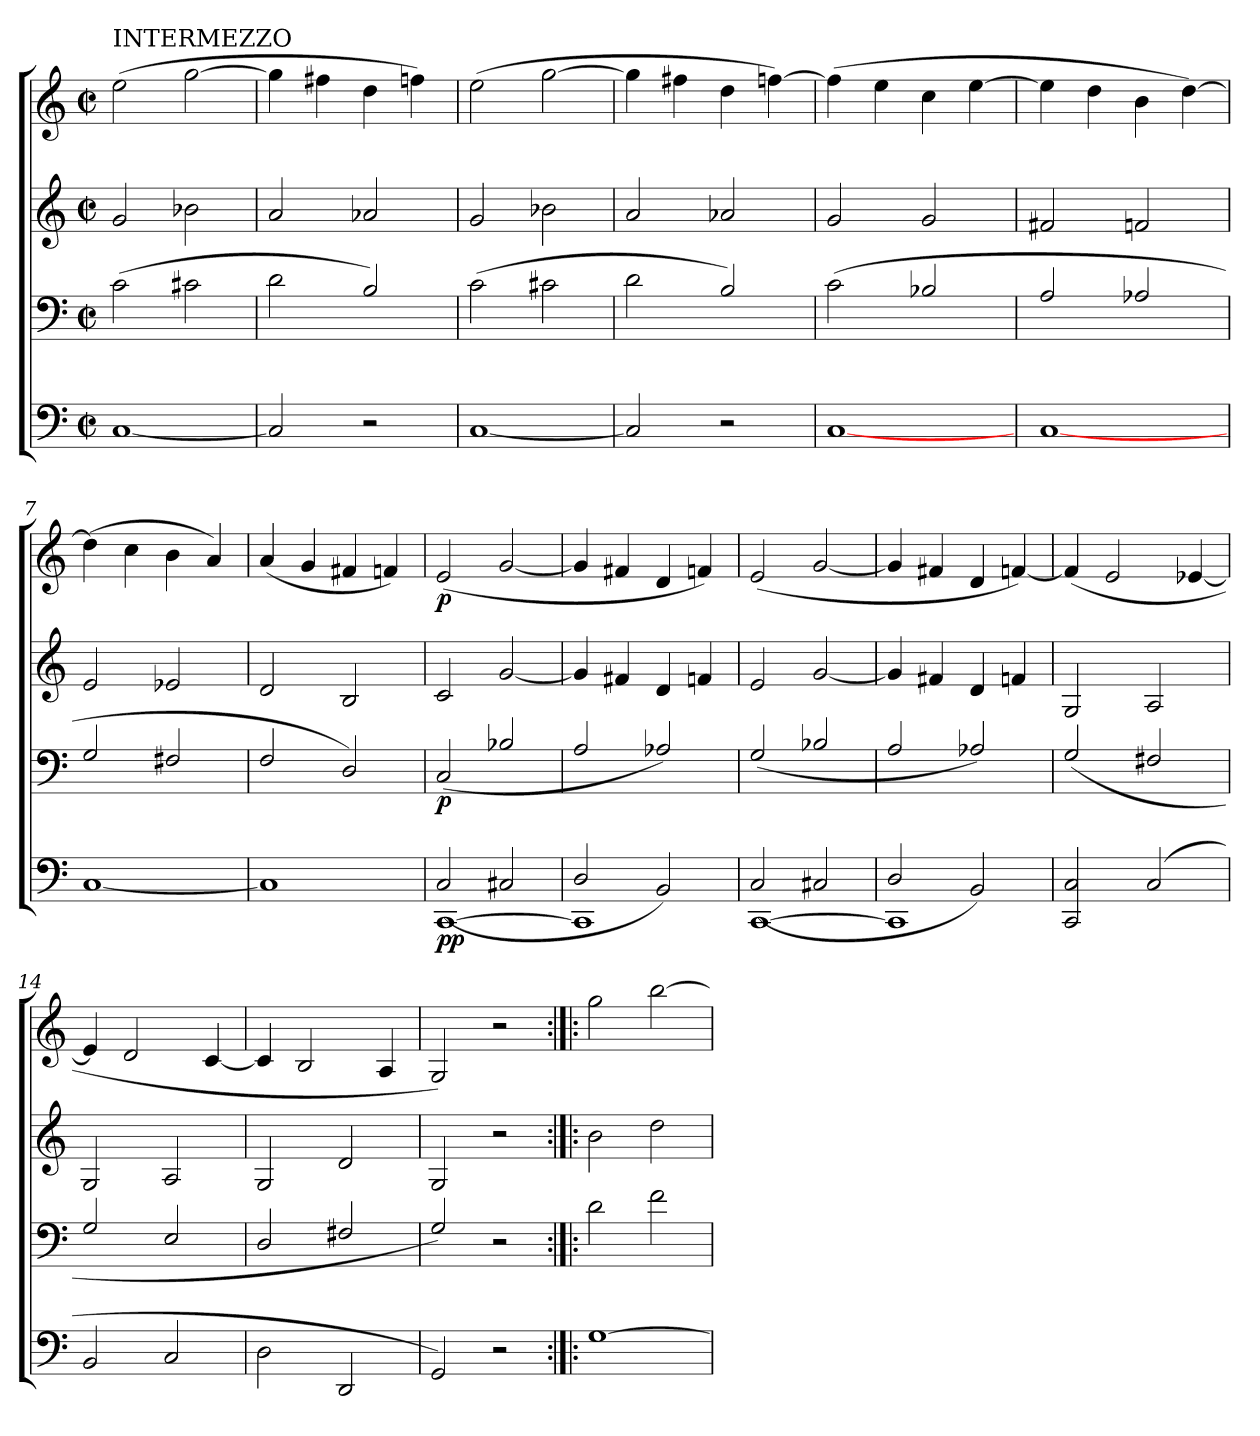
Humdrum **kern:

**kern	**dynam	**kern	**dynam	**kern	**kern	**dynam
*part4	*part4	*part3	*part3	*part2	*part1	*part1
*staff4	*staff4	*staff3	*staff3	*staff2	*staff1	*staff1
*M2/2	*	*M2/2	*	*M2/2	*M2/2	*
*met(c|)	*	*met(c|)	*	*met(c|)	*met(c|)	*
=1	=1	=1	=1	=1	=1	=1
!	!	!	!	!	!LO:TX:a:t=INTERMEZZO	!
[1C	.	(>2c\	.	2g/	(>2ee\	.
.	.	2c#\	.	2b-\	[2gg\	.
=2	=2	=2	=2	=2	=2	=2
2C/]	.	2d\	.	2a/	4gg\]	.
.	.	.	.	.	4ff#\	.
2r	.	2B/)	.	2a-/	4dd\	.
.	.	.	.	.	4ffn\)	.
=3	=3	=3	=3	=3	=3	=3
[1C	.	(>2c\	.	2g/	(>2ee\	.
.	.	2c#\	.	2b-\	[2gg\	.
=4	=4	=4	=4	=4	=4	=4
2C/]	.	2d\	.	2a/	4gg\]	.
.	.	.	.	.	4ff#\	.
2r	.	2B/)	.	2a-/	4dd\	.
.	.	.	.	.	[4ffn\)	.
=5	=5	=5	=5	=5	=5	=5
[1C	.	(>2c\	.	2g/	(>4ff\]	.
.	.	.	.	.	4ee\	.
.	.	2B-/	.	2g/	4cc\	.
.	.	.	.	.	[4ee\	.
=6	=6	=6	=6	=6	=6	=6
[1C	.	2A/	.	2f#/	4ee\]	.
.	.	.	.	.	4dd\	.
.	.	2A-/	.	2fn/	4b\	.
.	.	.	.	.	[4dd\)	.
=7	=7	=7	=7	=7	=7	=7
[1C	.	2G/	.	2e/	(>4dd\]	.
.	.	.	.	.	4cc\	.
.	.	2F#/	.	2e-/	4b\	.
.	.	.	.	.	4a/)	.
=8	=8	=8	=8	=8	=8	=8
1C]	.	2F/	.	2d/	(<4a/	.
.	.	.	.	.	4g/	.
.	.	2D/)	.	2B/	4f#/	.
.	.	.	.	.	4fn/)	.
=9	=9	=9	=9	=9	=9	=9
*^	*	*	*	*	*	*
!	!	!LO:DY:b	!	!	!	!	!
!	!	!LO:DY:n=1:b	!	!LO:DY:b	!	!	!LO:DY:b
[1CC	(<2C/	p p	(<2C/	p	2c/	(<2e/	p
.	2C#/	.	2B-/	.	[2g/	[2g/	.
=10	=10	=10	=10	=10	=10	=10	=10
1CC]	2D/	.	2A/	.	4g/]	4g/]	.
.	.	.	.	.	4f#/	4f#/	.
.	2BB/)	.	2A-/)	.	4d/	4d/	.
.	.	.	.	.	4fn/	4fn/)	.
=11	=11	=11	=11	=11	=11	=11	=11
[1CC	(<2C/	.	(<2G/	.	2e/	(<2e/	.
.	2C#/	.	2B-/	.	[2g/	[2g/	.
=12	=12	=12	=12	=12	=12	=12	=12
1CC]	2D/	.	2A/	.	4g/]	4g/]	.
.	.	.	.	.	4f#/	4f#/	.
.	2BB/)	.	2A-/)	.	4d/	4d/	.
.	.	.	.	.	4fn/	[4fn/)	.
*v	*v	*	*	*	*	*	*
!!LO:LB:g=z
=13	=13	=13	=13	=13	=13	=13
2CC/ 2C/	.	(<2G/	.	2G/	(<4f/]	.
.	.	.	.	.	2e/	.
(<2C/	.	2F#/	.	2A/	.	.
.	.	.	.	.	[4e-/	.
=14	=14	=14	=14	=14	=14	=14
2BB/	.	2G/	.	2G/	4e-/]	.
.	.	.	.	.	2d/	.
2C/	.	2E/	.	2A/	.	.
.	.	.	.	.	[4c/	.
=15	=15	=15	=15	=15	=15	=15
2D\	.	2D/	.	2G/	4c/]	.
.	.	.	.	.	2B/	.
2DD/	.	2F#/	.	2d/	.	.
.	.	.	.	.	4A/	.
=16	=16	=16	=16	=16	=16	=16
2GG/)	.	2G/)	.	2G/	2G/)	.
2r	.	2r	.	2r	2r	.
=17:|!|:	=17:|!|:	=17:|!|:	=17:|!|:	=17:|!|:	=17:|!|:	=17:|!|:
[1G	.	2d\	.	2b\	2gg\	.
.	.	2f\	.	2dd\	[2bb\	.
=	=	=	=	=	=	=
*-	*-	*-	*-	*-	*-	*-
